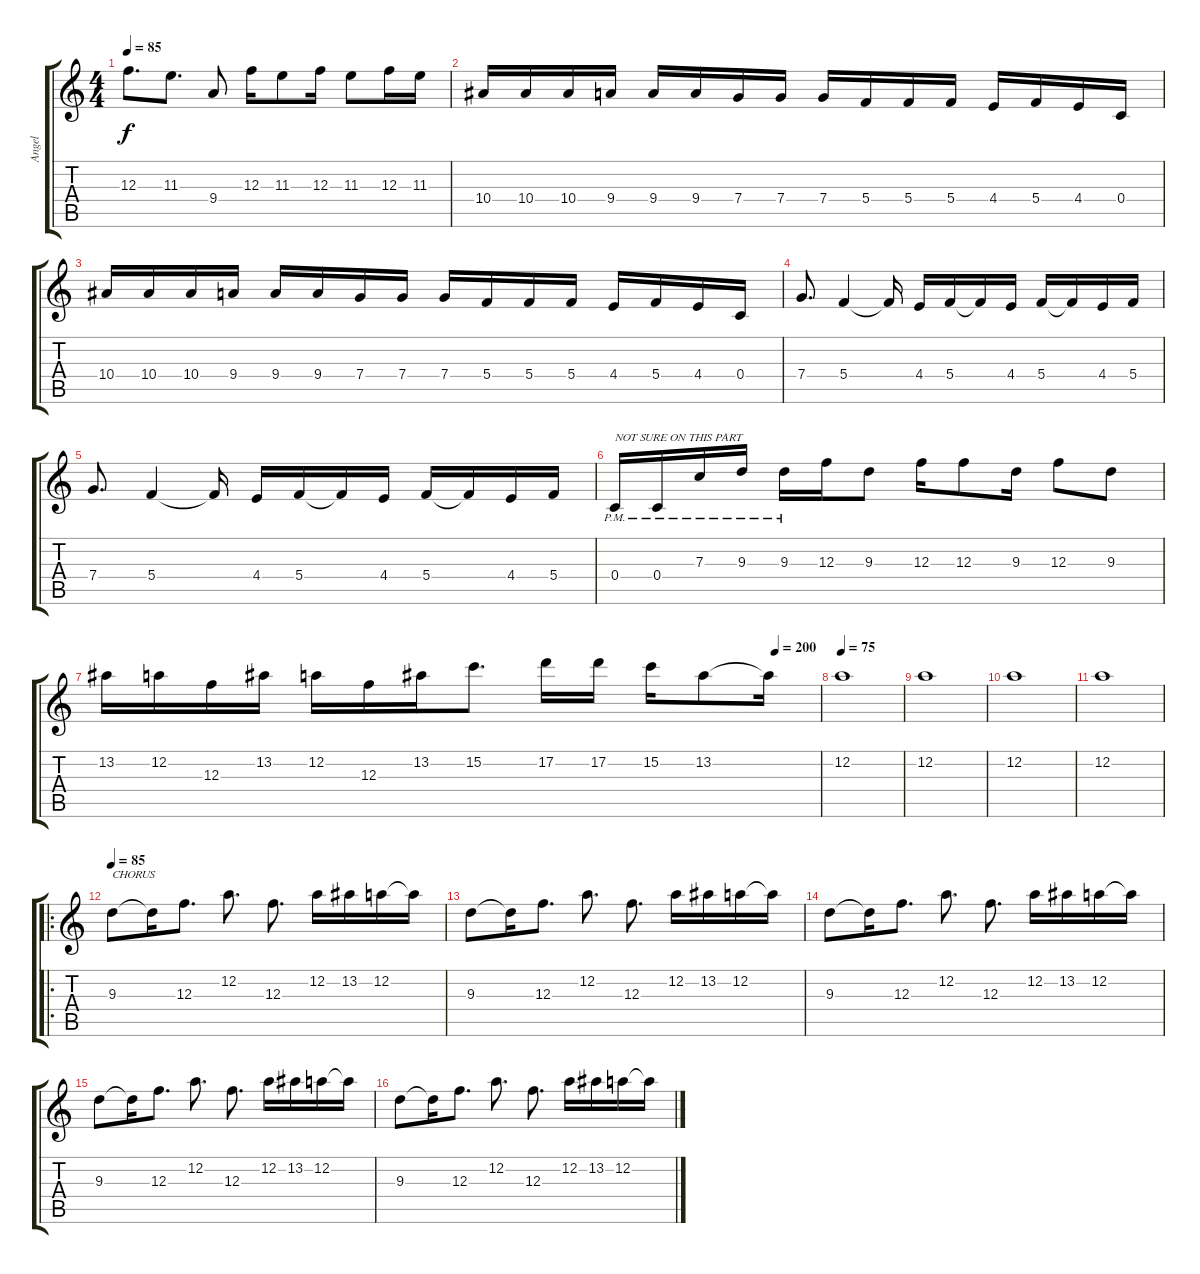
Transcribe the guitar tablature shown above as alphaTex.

\track ("Angel" "Angel") {instrument overdrivenguitar}
\staff {score tabs}
\tuning (D4 A3 F3 C3 G2 D2) {hide}
\ts (4 4)
\tempo 85
\clef g2
\ks c
12.3.8{d dy f} 11.3.8{d} 9.4.8 12.3.16 11.3.8 12.3.16 11.3.8 12.3.16 11.3.16 |
10.4.16 10.4.16 10.4.16 9.4.16 9.4.16 9.4.16 7.4.16 7.4.16 7.4.16 5.4.16 5.4.16 5.4.16 4.4.16 5.4.16 4.4.16 0.4.16 |
10.4.16 10.4.16 10.4.16 9.4.16 9.4.16 9.4.16 7.4.16 7.4.16 7.4.16 5.4.16 5.4.16 5.4.16 4.4.16 5.4.16 4.4.16 0.4.16 |
7.4.8{d} 5.4.4 5.4{t}.16 4.4.16 5.4.16 5.4{t}.16 4.4.16 5.4.16 5.4{t}.16 4.4.16 5.4.16 |
7.4.8{d} 5.4.4 5.4{t}.16 4.4.16 5.4.16 5.4{t}.16 4.4.16 5.4.16 5.4{t}.16 4.4.16 5.4.16 |
0.4{pm}.16{txt "NOT SURE ON THIS PART"} 0.4{pm}.16 7.3{pm}.16 9.3{pm}.16 9.3{pm}.16 12.3.16 9.3.8 12.3.16 12.3.8 9.3.16 12.3.8 9.3.8 |
\tempo (200 0.9375)
13.2.16 12.2.16 12.3.16 13.2.16 12.2.16 12.3.16 13.2.16 15.2.8{d} 17.2.16 17.2.16 15.2.16 13.2.8 13.2{t}.16 |
\tempo 75
12.2.1 |
12.2.1 |
12.2.1 |
12.2.1 |
\ro
\tempo 85
9.3.8{txt "CHORUS"} 9.3{t}.16 12.3.8{d} 12.2.8{d} 12.3.8{d} 12.2.16 13.2.16 12.2.16 12.2{t}.16 |
9.3.8 9.3{t}.16 12.3.8{d} 12.2.8{d} 12.3.8{d} 12.2.16 13.2.16 12.2.16 12.2{t}.16 |
9.3.8 9.3{t}.16 12.3.8{d} 12.2.8{d} 12.3.8{d} 12.2.16 13.2.16 12.2.16 12.2{t}.16 |
9.3.8 9.3{t}.16 12.3.8{d} 12.2.8{d} 12.3.8{d} 12.2.16 13.2.16 12.2.16 12.2{t}.16 |
9.3.8 9.3{t}.16 12.3.8{d} 12.2.8{d} 12.3.8{d} 12.2.16 13.2.16 12.2.16 12.2{t}.16
